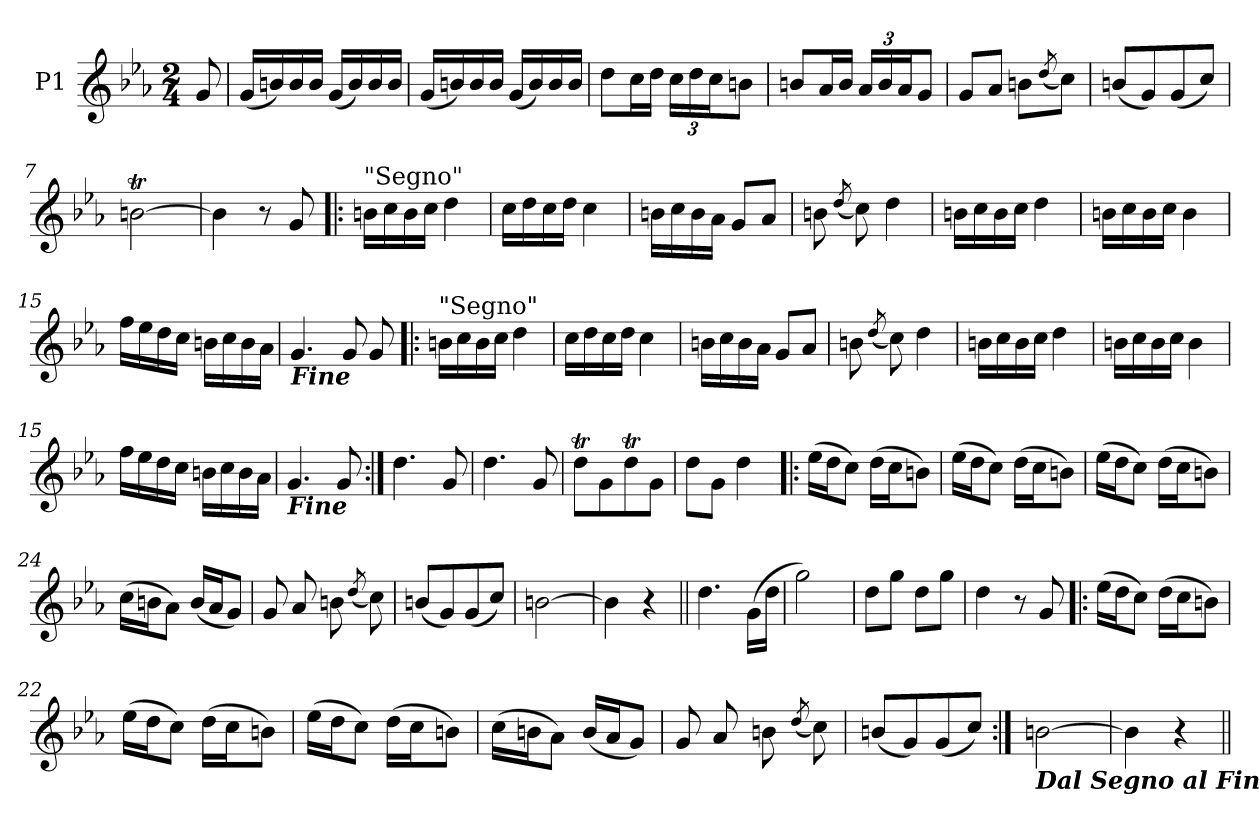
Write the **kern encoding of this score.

**kern
*part1
*staff1
*I"P1
*clefG2
*k[b-e-a-]
*M2/4
=
8g
=1
(16gLL
16bn)
16b
16bJJ
(16gLL
16b)
16b
16bJJ
=2
(16gLL
16bn)
16b
16bJJ
(16gLL
16b)
16b
16bJJ
=3
8ddL
16ccL
16ddJJ
24ccLL
24dd
24ccJ
8bnJ
=4
8bnL
16a-L
16bJJ
24a-LL
24b
24a-J
8gJ
=5
8gL
8a-J
8bnL
(8qdd/
8ccJ)
=6
(8bnL
8g)
(8g
8ccJ)
=7
[2bnt
=8
4b]
8r
8g
=9!|:
!LO:TX:a:t="Segno"
16bnLL
16cc
16b
16ccJJ
4dd
=10
16ccLL
16dd
16cc
16ddJJ
4cc
=11
16bnLL
16cc
16b
16a-JJ
8gL
8a-J
=12
8bn
(8qdd/
8cc)
4dd
=13
16bnLL
16cc
16b
16ccJJ
4dd
=14
16bnLL
16cc
16b
16ccJJ
4b
=15
16ffLL
16ee-
16dd
16ccJJ
16bnLL
16cc
16b
16a-JJ
=16
!LO:TX:b:Bi:t=Fine
4.g
8g
8g
=9!|:
!LO:TX:a:t="Segno"
16bnLL
16cc
16b
16ccJJ
4dd
=10
16ccLL
16dd
16cc
16ddJJ
4cc
=11
16bnLL
16cc
16b
16a-JJ
8gL
8a-J
=12
8bn
(8qdd/
8cc)
4dd
=13
16bnLL
16cc
16b
16ccJJ
4dd
=14
16bnLL
16cc
16b
16ccJJ
4b
=15
16ffLL
16ee-
16dd
16ccJJ
16bnLL
16cc
16b
16a-JJ
=16
!LO:TX:b:Bi:t=Fine
4.g
8g
=17:|!
4.dd
8g
=18
4.dd
8g
=19
8ddtL
8g
8ddt
8gJ
=20
8ddL
8gJ
4dd
=21!|:
(16ee-LL
16ddJ
8ccJ)
(16ddLL
16ccJ
8bnJ)
=22
(16ee-LL
16ddJ
8ccJ)
(16ddLL
16ccJ
8bnJ)
=23
(16ee-LL
16ddJ
8ccJ)
(16ddLL
16ccJ
8bnJ)
=24
(16ccLL
16bnJ
8a-J)
(16bLL
16a-J
8gJ)
=25
8g
8a-
8bn
(8qdd/
8cc)
=26
(8bnL
8g)
(8g
8ccJ)
=27
[2bn
=28
4b]
4r
=29||
4.dd
(16gLL
16ddJJ
=30
2gg)
=31
8ddL
8ggJ
8ddL
8ggJ
=32
4dd
8r
8g
=21!|:
(16ee-LL
16ddJ
8ccJ)
(16ddLL
16ccJ
8bnJ)
=22
(16ee-LL
16ddJ
8ccJ)
(16ddLL
16ccJ
8bnJ)
=23
(16ee-LL
16ddJ
8ccJ)
(16ddLL
16ccJ
8bnJ)
=24
(16ccLL
16bnJ
8a-J)
(16bLL
16a-J
8gJ)
=25
8g
8a-
8bn
(8qdd/
8cc)
=26
(8bnL
8g)
(8g
8ccJ)
=33:|!
!LO:TX:b:Bi:t=Dal Segno al Fine
[2bn
=34
4b]
4r
=||
*-
